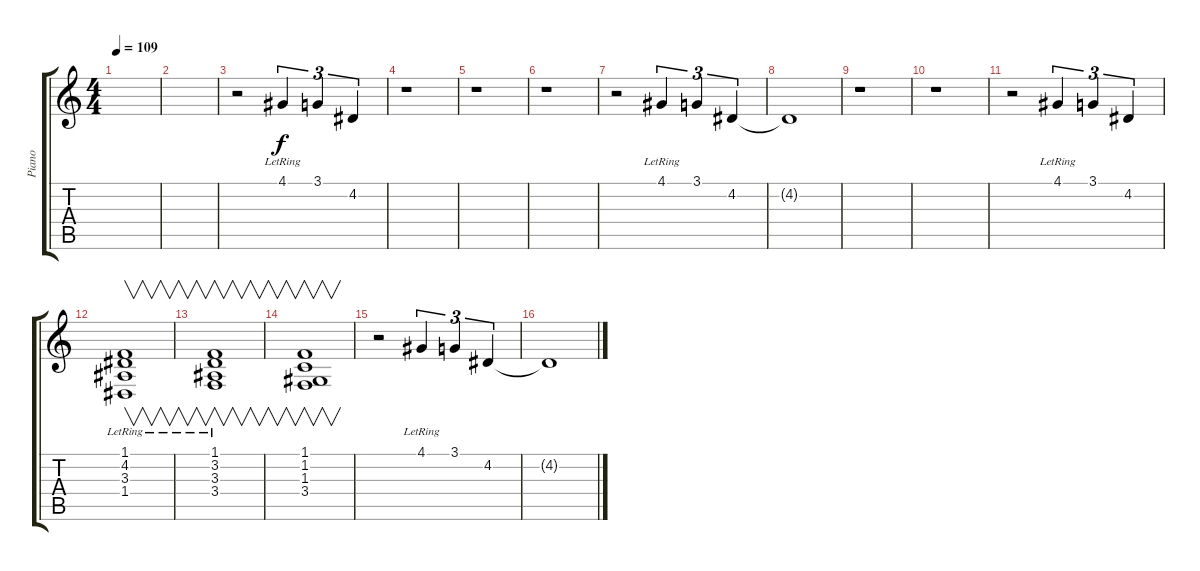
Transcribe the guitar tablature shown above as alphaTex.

\track ("Piano" "Piano") {instrument acousticgrandpiano}
\staff {score tabs}
\tuning (E4 B3 G3 D3 A2 E2) {hide}
\ts (4 4)
\tempo 109
\clef g2
\ks c
|
|
r.2{volume 13} 4.1{lr}.4{tu (3 2)} 3.1.4{tu (3 2)} 4.2.4{tu (3 2)} |
r.1 |
r.1 |
r.1 |
r.2{volume 13} 4.1{lr}.4{tu (3 2)} 3.1.4{tu (3 2)} 4.2.4{tu (3 2)} |
4.2{t}.1 |
r.1 |
r.1 |
r.2{volume 13} 4.1{lr}.4{tu (3 2)} 3.1.4{tu (3 2)} 4.2.4{tu (3 2)} |
(1.1{lr} 4.2{lr} 3.3{lr} 1.4{lr}).1{v} |
(1.1{lr} 3.2{lr} 3.3{lr} 3.4{lr}).1{v} |
(1.1 1.2 1.3 3.4).1{v} |
r.2{volume 13} 4.1{lr}.4{tu (3 2)} 3.1.4{tu (3 2)} 4.2.4{tu (3 2)} |
4.2{t}.1
